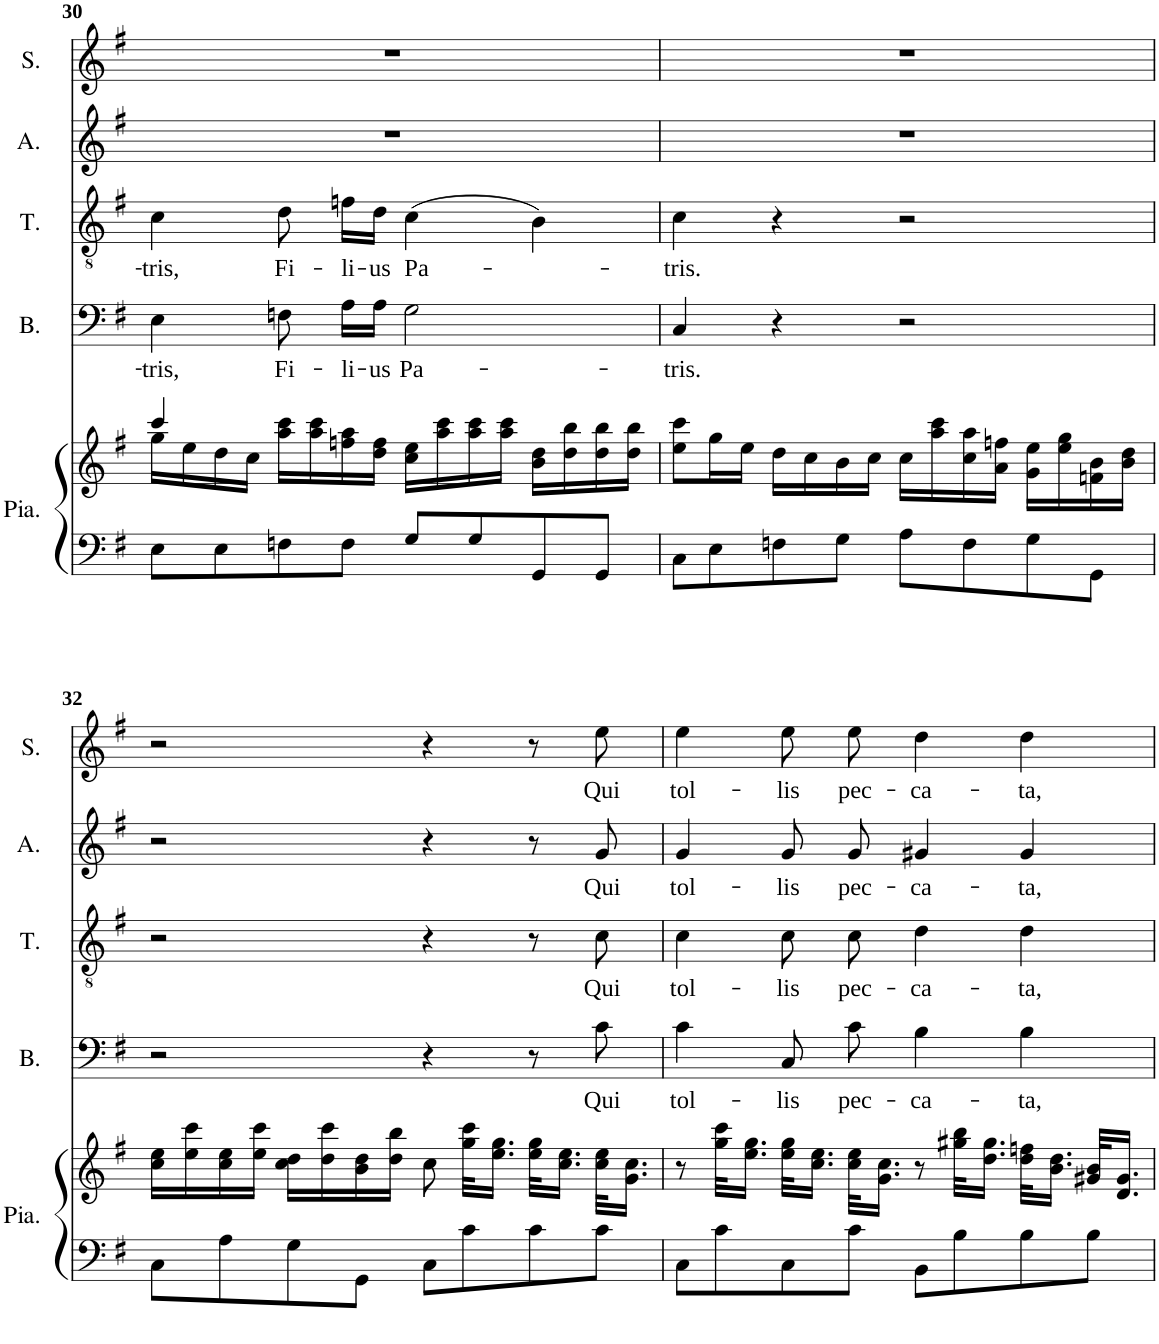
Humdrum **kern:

**kern	**kern	**kern	**text	**kern	**text	**kern	**text	**kern	**text
*part5	*part5	*part4	*part4	*part3	*part3	*part2	*part2	*part1	*part1
*staff6	*staff5	*staff4	*staff4	*staff3	*staff3	*staff2	*staff2	*staff1	*staff1
*I"Piano	*	*I"Basse	*	*I"Ténor	*	*I"Alto	*	*I"Soprano	*
*I'Pia.	*	*I'B.	*	*I'T.	*	*I'A.	*	*I'S.	*
!!LO:PB:g=z
*clefF4	*clefG2	*clefF4	*	*clefGv2	*	*clefG2	*	*clefG2	*
*k[f#]	*k[f#]	*k[f#]	*	*k[f#]	*	*k[f#]	*	*k[f#]	*
*M4/4	*M4/4	*M4/4	*	*M4/4	*	*M4/4	*	*M4/4	*
=30	=30	=30	=30	=30	=30	=30	=30	=30	=30
*	*^	*	*	*	*	*	*	*	*
!	!	!	!	!LO:LY:b	!	!LO:LY:b	!	!	!	!
8E\L	4ccc/	16gg\LL	4E\	-tris,	4c\	-tris,	1r	.	1r	.
.	.	16ee\	.	.	.	.	.	.	.	.
8E\	.	16dd\	.	.	.	.	.	.	.	.
.	.	16cc\JJ	.	.	.	.	.	.	.	.
!	!	!	!	!LO:LY:b	!	!LO:LY:b	!	!	!	!
8Fn\	16aa\ 16ccc\LL	2.ryy	8Fn\	Fi-	8d\	Fi-	.	.	.	.
.	16aa\ 16ccc\	.	.	.	.	.	.	.	.	.
!	!	!	!	!LO:LY:b	!	!LO:LY:b	!	!	!	!
8F\J	16ffn\ 16aa\	.	16A\LL	-li-	16fn\LL	-li-	.	.	.	.
!	!	!	!	!LO:LY:b	!	!LO:LY:b	!	!	!	!
.	16dd\ 16ff\JJ	.	16A\JJ	-us	16d\JJ	-us	.	.	.	.
!	!	!	!	!LO:LY:b	!	!LO:LY:b	!	!	!	!
8G/L	16cc\ 16ee\LL	.	2G\	Pa-	(4c\	Pa-	.	.	.	.
.	16aa\ 16ccc\	.	.	.	.	.	.	.	.	.
8G/	16aa\ 16ccc\	.	.	.	.	.	.	.	.	.
.	16aa\ 16ccc\JJ	.	.	.	.	.	.	.	.	.
8GG/	16b\ 16dd\LL	.	.	.	4B\)	.	.	.	.	.
.	16dd\ 16bb\	.	.	.	.	.	.	.	.	.
8GG/J	16dd\ 16bb\	.	.	.	.	.	.	.	.	.
.	16dd\ 16bb\JJ	.	.	.	.	.	.	.	.	.
*	*v	*v	*	*	*	*	*	*	*	*
=31	=31	=31	=31	=31	=31	=31	=31	=31	=31
!	!	!	!LO:LY:b	!	!LO:LY:b	!	!	!	!
8C\L	8ee\ 8ccc\L	4C/	-tris.	4c\	-tris.	1r	.	1r	.
8E\	16gg\L	.	.	.	.	.	.	.	.
.	16ee\JJ	.	.	.	.	.	.	.	.
8Fn\	16dd\LL	4r	.	4r	.	.	.	.	.
.	16cc\	.	.	.	.	.	.	.	.
8G\J	16b\	.	.	.	.	.	.	.	.
.	16cc\JJ	.	.	.	.	.	.	.	.
8A\L	16cc\LL	2r	.	2r	.	.	.	.	.
.	16aa\ 16ccc\	.	.	.	.	.	.	.	.
8F\	16cc\ 16aa\	.	.	.	.	.	.	.	.
.	16a\ 16ffn\JJ	.	.	.	.	.	.	.	.
8G\	16g\ 16ee\LL	.	.	.	.	.	.	.	.
.	16ee\ 16gg\	.	.	.	.	.	.	.	.
8GG\J	16fn\ 16b\	.	.	.	.	.	.	.	.
.	16b\ 16dd\JJ	.	.	.	.	.	.	.	.
!!LO:LB:g=z
=32	=32	=32	=32	=32	=32	=32	=32	=32	=32
8C\L	16cc\ 16ee\LL	2r	.	2r	.	2r	.	2r	.
.	16ee\ 16ccc\	.	.	.	.	.	.	.	.
8A\	16cc\ 16ee\	.	.	.	.	.	.	.	.
.	16ee\ 16ccc\JJ	.	.	.	.	.	.	.	.
8G\	16cc\ 16dd\LL	.	.	.	.	.	.	.	.
.	16dd\ 16ccc\	.	.	.	.	.	.	.	.
8GG\J	16b\ 16dd\	.	.	.	.	.	.	.	.
.	16dd\ 16bb\JJ	.	.	.	.	.	.	.	.
8C\L	8cc\	4r	.	4r	.	4r	.	4r	.
8c\	32gg\ 32ccc\KLL	.	.	.	.	.	.	.	.
.	16.ee\ 16.gg\JJ	.	.	.	.	.	.	.	.
8c\	32ee\ 32gg\KLL	8r	.	8r	.	8r	.	8r	.
.	16.cc\ 16.ee\JJ	.	.	.	.	.	.	.	.
!	!	!	!LO:LY:b	!	!LO:LY:b	!	!LO:LY:b	!	!LO:LY:b
8c\J	32cc\ 32ee\KLL	8c\	Qui	8c\	Qui	8g/	Qui	8ee\	Qui
.	16.g\ 16.cc\JJ	.	.	.	.	.	.	.	.
=33	=33	=33	=33	=33	=33	=33	=33	=33	=33
!	!	!	!LO:LY:b	!	!LO:LY:b	!	!LO:LY:b	!	!LO:LY:b
8C\L	8r	4c\	tol-	4c\	tol-	4g/	tol-	4ee\	tol-
8c\	32gg\ 32ccc\KLL	.	.	.	.	.	.	.	.
.	16.ee\ 16.gg\JJ	.	.	.	.	.	.	.	.
!	!	!	!LO:LY:b	!	!LO:LY:b	!	!LO:LY:b	!	!LO:LY:b
8C\	32ee\ 32gg\KLL	8C/	-lis	8c\	-lis	8g/L	-lis	8ee\L	-lis
.	16.cc\ 16.ee\JJ	.	.	.	.	.	.	.	.
!	!	!	!LO:LY:b	!	!LO:LY:b	!	!LO:LY:b	!	!LO:LY:b
8c\J	32cc\ 32ee\KLL	8c\	pec-	8c\	pec-	8g/J	pec-	8ee\J	pec-
.	16.g\ 16.cc\JJ	.	.	.	.	.	.	.	.
!	!	!	!LO:LY:b	!	!LO:LY:b	!	!LO:LY:b	!	!LO:LY:b
8BB\L	8r	4B\	-ca-	4d\	-ca-	4g#X/	-ca-	4dd\	-ca-
8B\	32gg#X\ 32bb\KLL	.	.	.	.	.	.	.	.
.	16.dd\ 16.gg#\JJ	.	.	.	.	.	.	.	.
!	!	!	!LO:LY:b	!	!LO:LY:b	!	!LO:LY:b	!	!LO:LY:b
8B\	32dd\ 32ffn\KLL	4B\	-ta,	4d\	-ta,	4g#/	-ta,	4dd\	-ta,
.	16.b\ 16.dd\JJ	.	.	.	.	.	.	.	.
8B\J	32g#X/ 32b/KLL	.	.	.	.	.	.	.	.
.	16.d/ 16.g#/JJ	.	.	.	.	.	.	.	.
=	=	=	=	=	=	=	=	=	=
*-	*-	*-	*-	*-	*-	*-	*-	*-	*-
